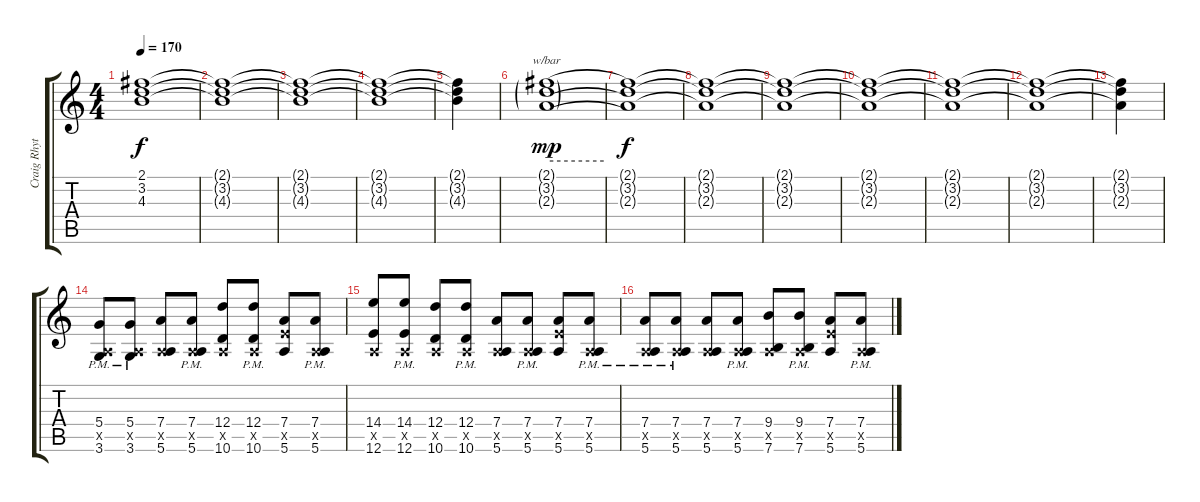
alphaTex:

\track ("Craig Rhythm 2" "Craig Rhyt") {instrument overdrivenguitar}
\staff {score tabs}
\tuning (E4 B3 G3 D3 A2 E2) {hide}
\ts (4 4)
\tempo 170
\clef g2
\ks c
(2.1{t} 3.2{t} 4.3{t}).1{dy f} |
(2.1{t} 3.2{t} 4.3{t}).1 |
(2.1{t} 3.2{t} 4.3{t}).1 |
(2.1{t} 3.2{t} 4.3{t}).1 |
(2.1{t} 3.2{t} 4.3{t}).4 |
(2.1{g} 3.2{g} 2.3{g}).1{tbe (hold default 0 0 60 0) dy mp} |
(2.1{t} 3.2{t} 2.3{t}).1{dy f} |
(2.1{t} 3.2{t} 2.3{t}).1 |
(2.1{t} 3.2{t} 2.3{t}).1 |
(2.1{t} 3.2{t} 2.3{t}).1 |
(2.1{t} 3.2{t} 2.3{t}).1 |
(2.1{t} 3.2{t} 2.3{t}).1 |
(2.1{t} 3.2{t} 2.3{t}).4 |
(5.4{pm} 0.5{x} 3.6{pm}).8 (5.4{pm} 0.5{x} 3.6{pm}).8 (7.4 0.5{x} 5.6).8 (7.4{pm} 0.5{x} 5.6{pm}).8 (12.4 0.5{x} 10.6).8 (12.4{pm} 0.5{x} 10.6{pm}).8 (7.4 7.5{x} 5.6).8 (7.4{pm} 0.5{x} 5.6{pm}).8 |
(14.4 0.5{x} 12.6).8 (14.4{pm} 0.5{x} 12.6{pm}).8 (12.4 0.5{x} 10.6).8 (12.4{pm} 0.5{x} 10.6{pm}).8 (7.4 0.5{x} 5.6).8 (7.4{pm} 0.5{x} 5.6{pm}).8 (7.4 7.5{x} 5.6).8 (7.4{pm} 0.5{x} 5.6{pm}).8 |
(7.4{pm} 0.5{x} 5.6{pm}).8 (7.4{pm} 0.5{x} 5.6{pm}).8 (7.4 0.5{x} 5.6).8 (7.4{pm} 0.5{x} 5.6{pm}).8 (9.4 0.5{x} 7.6).8 (9.4{pm} 0.5{x} 7.6{pm}).8 (7.4 7.5{x} 5.6).8 (7.4{pm} 0.5{x} 5.6{pm}).8
